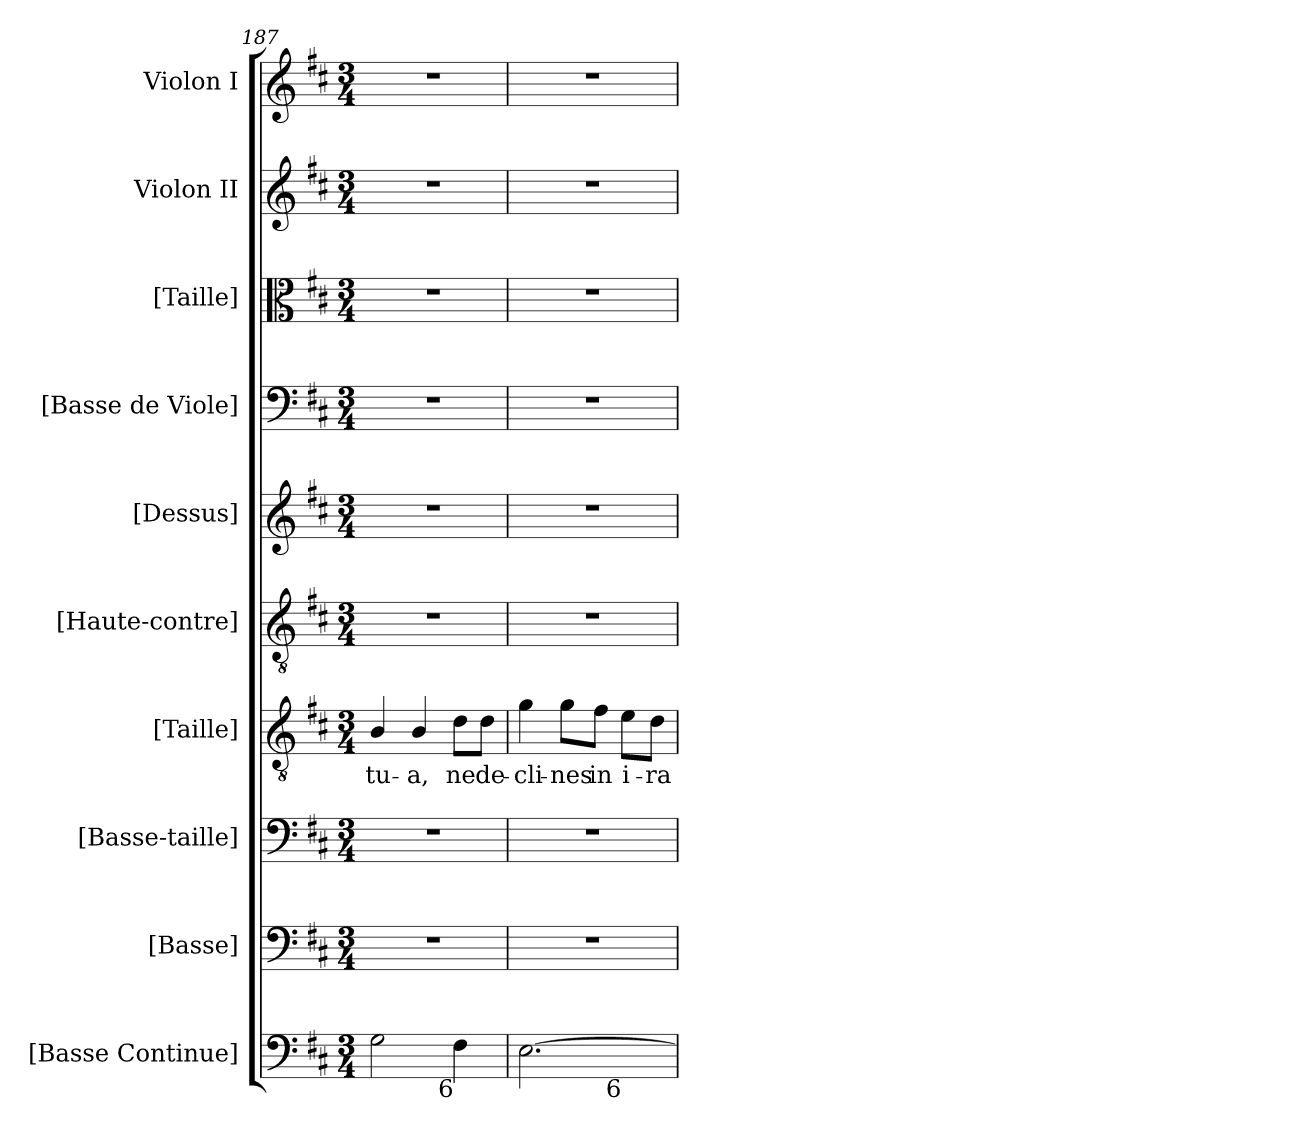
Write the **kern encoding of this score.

**kern	**kern	**kern	**kern	**text	**kern	**kern	**kern	**kern	**kern	**kern
*part10	*part9	*part8	*part7	*part7	*part6	*part5	*part4	*part3	*part2	*part1
*staff10	*staff9	*staff8	*staff7	*staff7	*staff6	*staff5	*staff4	*staff3	*staff2	*staff1
*I"[Basse Continue]	*I"[Basse]	*I"[Basse-taille]	*I"[Taille]	*	*I"[Haute-contre]	*I"[Dessus]	*I"[Basse de Viole]	*I"[Taille]	*I"Violon II	*I"Violon I
*I'B.c.	*I'B.	*I'B.t.	*I'T.	*	*I'H.C.	*I'D.	*	*	*I'Vln. II	*I'Vln. I
*clefF4	*clefF4	*clefF4	*clefGv2	*	*clefGv2	*clefG2	*clefF4	*clefC3	*clefG2	*clefG2
*	*	*	*ITrd7c12	*	*ITrd7c12	*	*	*	*	*
*k[f#c#]	*k[f#c#]	*k[f#c#]	*k[f#c#]	*	*k[f#c#]	*k[f#c#]	*k[f#c#]	*k[f#c#]	*k[f#c#]	*k[f#c#]
*D:	*D:	*D:	*D:	*	*D:	*D:	*D:	*D:	*D:	*D:
*M3/4	*M3/4	*M3/4	*M3/4	*	*M3/4	*M3/4	*M3/4	*M3/4	*M3/4	*M3/4
=187	=187	=187	=187	=187	=187	=187	=187	=187	=187	=187
!	!LO:N:vis=1	!LO:N:vis=1	!	!	!	!	!	!	!	!
!	!	!	!	!LO:LY:b:color=#000000	!LO:N:vis=1	!LO:N:vis=1	!LO:N:vis=1	!LO:N:vis=1	!LO:N:vis=1	!LO:N:vis=1
2Gi\	2.r	2.r	4BBi/	tu-	2.r	2.r	2.r	2.r	2.r	2.r
!	!	!	!	!LO:LY:b:color=#000000	!	!	!	!	!	!
.	.	.	4BBi/	-a,	.	.	.	.	.	.
!LO:TX:b:rj:t=6	!	!	!	!	!	!	!	!	!	!
!	!	!	!	!LO:LY:b:color=#000000	!	!	!	!	!	!
4F#i\	.	.	8Di\L	ne	.	.	.	.	.	.
!	!	!	!	!LO:LY:b:color=#000000	!	!	!	!	!	!
.	.	.	8Di\J	de-	.	.	.	.	.	.
=188	=188	=188	=188	=188	=188	=188	=188	=188	=188	=188
!	!LO:N:vis=1	!LO:N:vis=1	!	!	!	!	!	!	!	!
!LO:TX:b:rj:t=7	!	!	!	!	!	!	!	!	!	!
!	!	!	!	!LO:LY:b:color=#000000	!LO:N:vis=1	!LO:N:vis=1	!LO:N:vis=1	!LO:N:vis=1	!LO:N:vis=1	!LO:N:vis=1
*^	*	*	*	*	*	*	*	*	*	*
[2.Ei\	2ryy	2.r	2.r	4Gi\	-cli-	2.r	2.r	2.r	2.r	2.r	2.r
!	!	!	!	!	!LO:LY:b:color=#000000	!	!	!	!	!	!
.	.	.	.	8Gi\L	-nes	.	.	.	.	.	.
!	!	!	!	!	!LO:LY:b:color=#000000	!	!	!	!	!	!
.	.	.	.	8F#i\J	in	.	.	.	.	.	.
!	!LO:TX:b:rj:t=6	!	!	!	!	!	!	!	!	!	!
!	!	!	!	!	!LO:LY:b:color=#000000	!	!	!	!	!	!
.	4ryy	.	.	8Ei\L	i-	.	.	.	.	.	.
!	!	!	!	!	!LO:LY:b:color=#000000	!	!	!	!	!	!
.	.	.	.	8Di\J	-ra	.	.	.	.	.	.
*v	*v	*	*	*	*	*	*	*	*	*	*
=	=	=	=	=	=	=	=	=	=	=
*-	*-	*-	*-	*-	*-	*-	*-	*-	*-	*-
